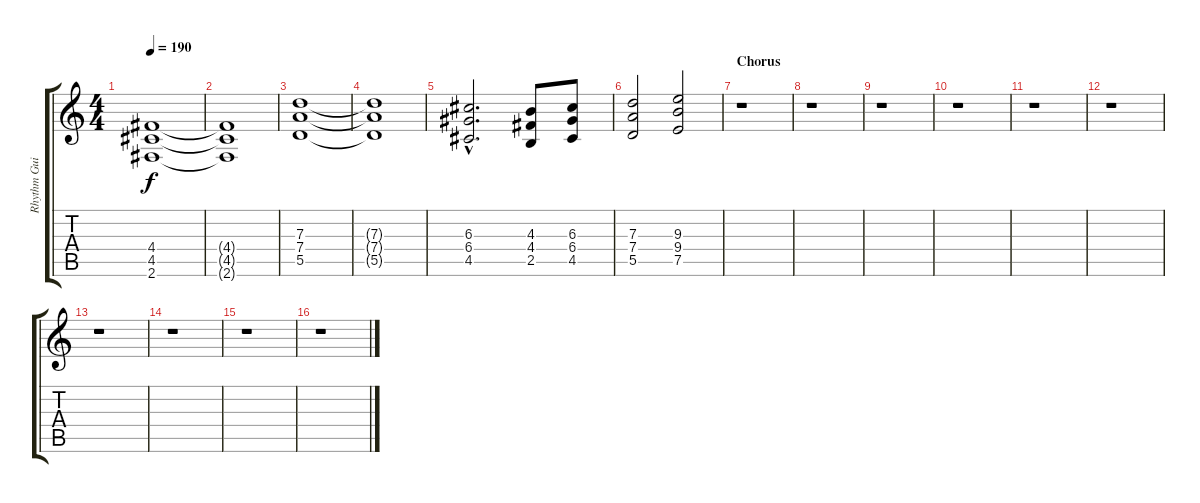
\track ("Rhythm Guitar" "Rhythm Gui") {instrument distortionguitar}
\staff {score tabs}
\tuning (E4 B3 G3 D3 A2 E2) {hide}
\ts (4 4)
\tempo 190
\clef g2
\ks c
(4.4 4.5 2.6).1{dy f} |
(4.4{t} 4.5{t} 2.6{t}).1 |
(7.3 7.4 5.5).1 |
(7.3{t} 7.4{t} 5.5{t}).1 |
(6.3{hac} 6.4{hac} 4.5{hac}).2{d} (4.3 4.4 2.5).8 (6.3 6.4 4.5).8 |
(7.3 7.4 5.5).2 (9.3 9.4 7.5).2 |
\section ("" "Chorus")
r.1 |
r.1 |
r.1 |
r.1 |
r.1 |
r.1 |
r.1 |
r.1 |
r.1 |
r.1
